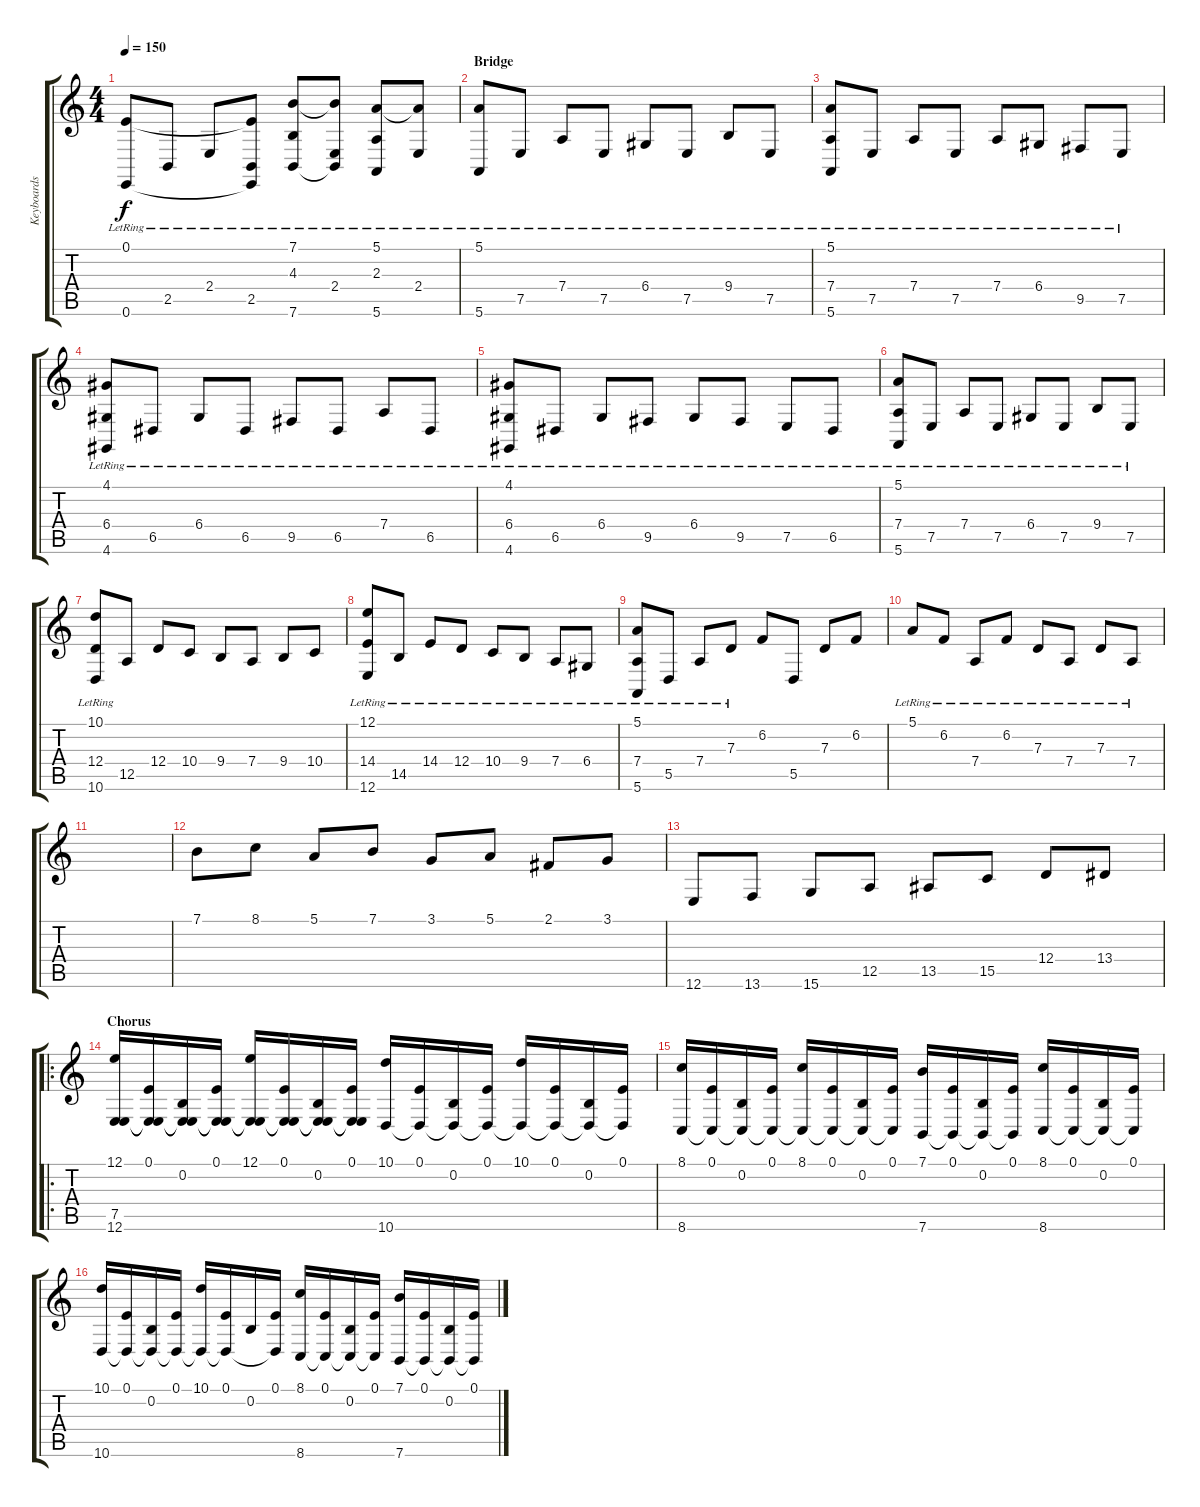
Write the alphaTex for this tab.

\track ("Keyboards" "Keyboards") {instrument harpsichord}
\staff {score tabs}
\tuning (E4 B3 G3 D3 A2 E2) {hide}
\ts (4 4)
\tempo 150
\clef g2
\ks c
(0.1 0.6{lr}).8{dy f} 2.5{lr}.8 2.4{lr}.8 (0.1{t} 2.5{lr} 0.6{t}).8 (7.1{lr} 4.3{lr} 7.6{lr}).8 (7.1{t} 2.4{lr} 7.6{t}).8 (5.1{lr} 2.3 5.6{lr}).8 (5.1{t} 2.4{lr}).8 |
\section ("" "Bridge")
(5.1{lr} 5.6{lr}).8 7.5{lr}.8 7.4{lr}.8 7.5{lr}.8 6.4{lr}.8 7.5{lr}.8 9.4{lr}.8 7.5{lr}.8 |
(5.1{lr} 7.4{lr} 5.6).8 7.5{lr}.8 7.4{lr}.8 7.5{lr}.8 7.4{lr}.8 6.4{lr}.8 9.5{lr}.8 7.5{lr}.8 |
(4.1{lr} 6.4 4.6{lr}).8 6.5{lr}.8 6.4{lr}.8 6.5{lr}.8 9.5{lr}.8 6.5{lr}.8 7.4{lr}.8 6.5{lr}.8 |
(4.1 6.4{lr} 4.6{lr}).8 6.5{lr}.8 6.4{lr}.8 9.5{lr}.8 6.4{lr}.8 9.5{lr}.8 7.5{lr}.8 6.5{lr}.8 |
(5.1{lr} 7.4 5.6{lr}).8 7.5{lr}.8 7.4{lr}.8 7.5{lr}.8 6.4{lr}.8 7.5{lr}.8 9.4{lr}.8 7.5{lr}.8 |
(10.1{lr} 12.4 10.6{lr}).8 12.5.8 12.4.8 10.4.8 9.4.8 7.4.8 9.4.8 10.4.8 |
(12.1{lr} 14.4{lr} 12.6{lr}).8 14.5{lr}.8 14.4{lr}.8 12.4{lr}.8 10.4{lr}.8 9.4{lr}.8 7.4{lr}.8 6.4{lr}.8 |
(5.1{lr} 7.4{lr} 5.6{lr}).8 5.5{lr}.8 7.4{lr}.8 7.3{lr}.8 6.2.8 5.5.8 7.3.8 6.2.8 |
5.1{lr}.8 6.2{lr}.8 7.4{lr}.8 6.2{lr}.8 7.3{lr}.8 7.4{lr}.8 7.3{lr}.8 7.4{lr}.8 |
|
7.1.8 8.1.8 5.1.8 7.1.8 3.1.8 5.1.8 2.1.8 3.1.8 |
12.6.8 13.6.8 15.6.8 12.5.8 13.5.8 15.5.8 12.4.8 13.4.8 |
\ro
\section ("" "Chorus")
(12.1 7.5 12.6).16 (0.1 7.5{t} 12.6{t}).16 (0.2 7.5{t} 12.6{t}).16 (0.1 7.5{t} 12.6{t}).16 (12.1 7.5{t} 12.6{t}).16 (0.1 7.5{t} 12.6{t}).16 (0.2 7.5{t} 12.6{t}).16 (0.1 7.5{t} 12.6{t}).16 (10.1 10.6).16 (0.1 10.6{t}).16 (0.2 10.6{t}).16 (0.1 10.6{t}).16 (10.1 10.6{t}).16 (0.1 10.6{t}).16 (0.2 10.6{t}).16 (0.1 10.6{t}).16 |
(8.1 8.6).16 (0.1 8.6{t}).16 (0.2 8.6{t}).16 (0.1 8.6{t}).16 (8.1 8.6{t}).16 (0.1 8.6{t}).16 (0.2 8.6{t}).16 (0.1 8.6{t}).16 (7.1 7.6).16 (0.1 7.6{t}).16 (0.2 7.6{t}).16 (0.1 7.6{t}).16 (8.1 8.6).16 (0.1 8.6{t}).16 (0.2 8.6{t}).16 (0.1 8.6{t}).16 |
(10.1 10.6).16 (0.1 10.6{t}).16 (0.2 10.6{t}).16 (0.1 10.6{t}).16 (10.1 10.6{t}).16 (0.1 10.6{t}).16 0.2.16 (0.1 10.6{t}).16 (8.1 8.6).16 (0.1 8.6{t}).16 (0.2 8.6{t}).16 (0.1 8.6{t}).16 (7.1 7.6).16 (0.1 7.6{t}).16 (0.2 7.6{t}).16 (0.1 7.6{t}).16
